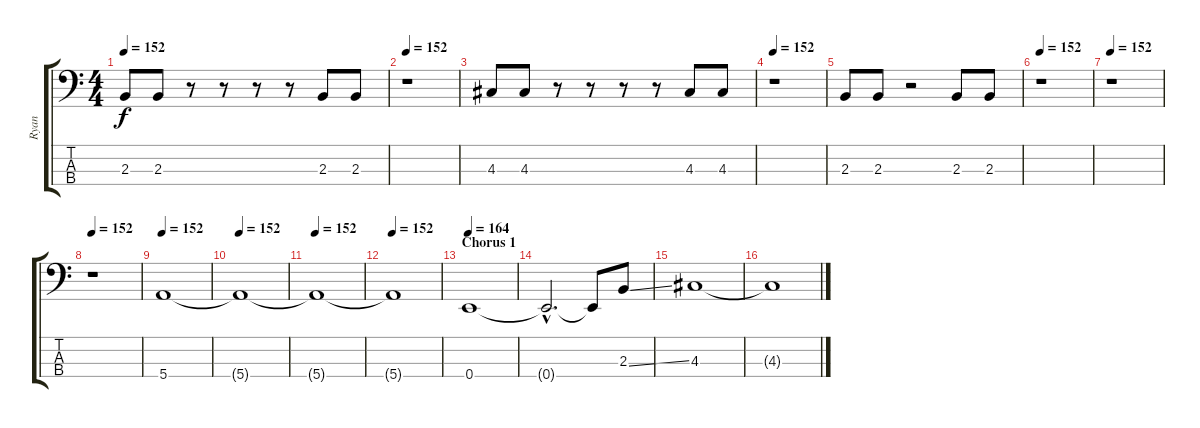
\track ("Ryan" "Ryan") {instrument electricbassfinger}
\staff {score tabs}
\tuning (G2 D2 A1 E1) {hide}
\ts (4 4)
\tempo 152
\clef f4
\ks c
2.3.8{dy f} 2.3.8 r.8 r.8 r.8 r.8 2.3.8 2.3.8 |
\tempo 152
r.1 |
4.3.8 4.3.8 r.8 r.8 r.8 r.8 4.3.8 4.3.8 |
\tempo 152
r.1 |
2.3.8 2.3.8 r.2 2.3.8 2.3.8 |
\tempo 152
r.1 |
\tempo 152
r.1 |
\tempo 152
r.1 |
\tempo 152
5.4.1 |
\tempo 152
5.4{t}.1 |
\tempo 152
5.4{t}.1 |
\tempo 152
5.4{t}.1 |
\section ("" "Chorus 1")
\tempo 164
0.4.1 |
0.4{hac t}.2{d} 0.4{t}.8 2.3{ss}.8 |
4.3.1 |
4.3{t}.1
